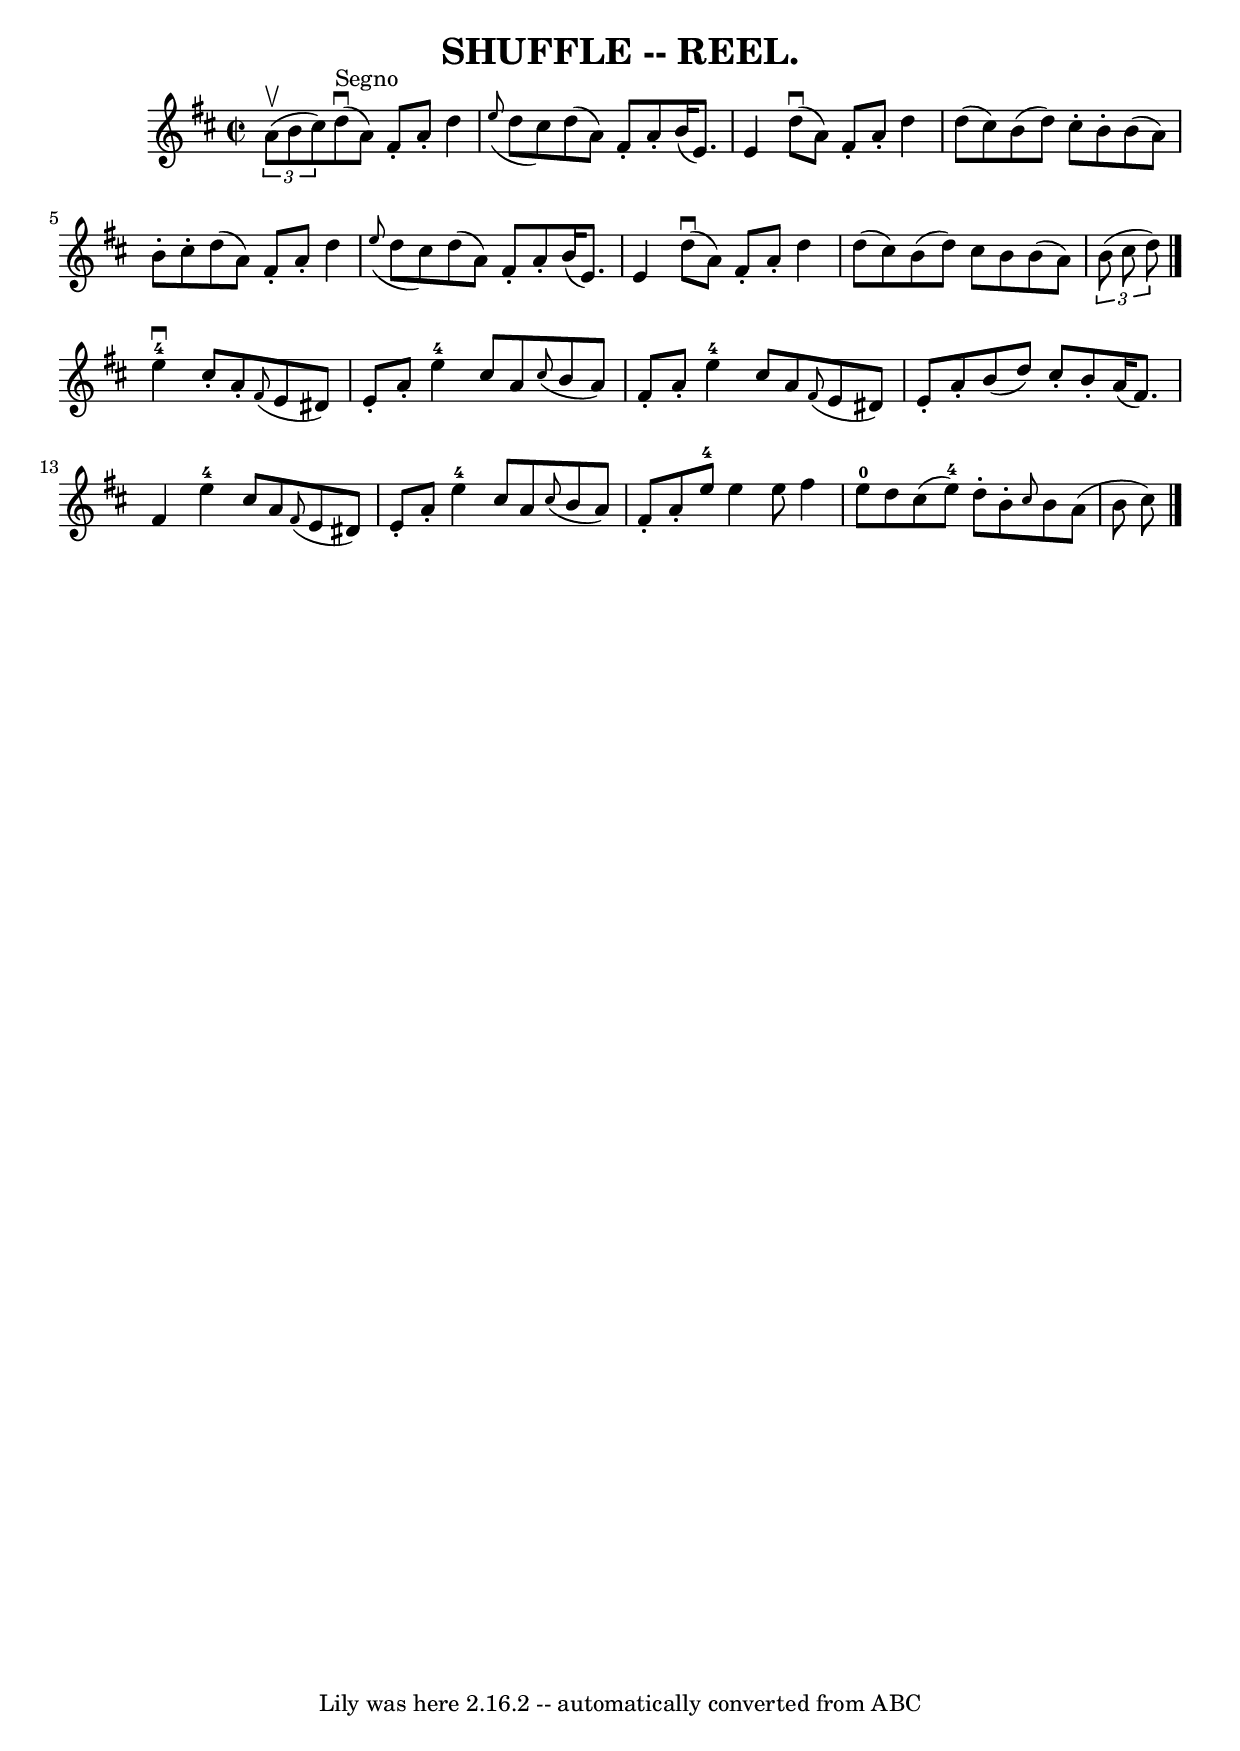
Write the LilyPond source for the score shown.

\version "2.16.2"
\include "Mammoth.ily"
\header {
  %% book = "Coles"
  crossRefNumber = "15"
  footnotes = ""
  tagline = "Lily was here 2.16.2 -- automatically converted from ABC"
  title = "SHUFFLE -- REEL."

}
voicedefault =  {


  \override Staff.TimeSignature #'style = #'C
  \time 2/2 
  \key d \major   \times 2/3 { a'8 (^\upbow b'8 cis''8) 
			     }   
  |
  d''8^"Segno"(^\downbow a'8) fis'8 -. a'8 -. d''4    
  \grace { e''8 (
	 } d''8 cis''8) |
  d''8 (a'8) fis'8 
  -. a'8 -. b'16 (e'8.) e'4  |
  d''8 (^\downbow a'8)   
  fis'8 -. a'8 -. d''4 d''8 (cis''8) |
  b'8 (d''8) 
  cis''8 -. b'8 -. b'8 (a'8) b'8 -. cis''8 -. |
  d''8 (
  a'8) fis'8 -. a'8 -. d''4    \grace { e''8 (
				      } d''8 cis''8  
  -) |
  d''8 (a'8) fis'8 -. a'8 -. b'16 (e'8.) e'4  
  |
  d''8 (^\downbow a'8) fis'8 -. a'8 -. d''4 d''8 (
  cis''8) |
  b'8 (d''8) cis''8 b'8 b'8 (a'8)   
  \times 2/3 { b'8 (cis''8 d''8) 
	     } \bar "|." e''4-4^\downbow  
  cis''8 -. a'8 -.   \grace { fis'8 (
			    } e'8 dis'8) e'8 -. a'8 
  -. |
  e''4-4 cis''8 a'8    \grace { cis''8 (
			      } b'8 a'8  
  -) fis'8 -. a'8 -. |
  e''4-4 cis''8 a'8    \grace {    
    fis'8 (
  } e'8 dis'8) e'8 -. a'8 -. |
  b'8 (d''8)   
  cis''8 -. b'8 -. a'16 (fis'8.) fis'4  |
  e''4-4   
  cis''8 a'8    \grace { fis'8 (
		       } e'8 dis'8) e'8 -. a'8 -. 
  |
  e''4-4 cis''8 a'8    \grace { cis''8 (
			      } b'8 a'8) 
  fis'8 -. a'8 -. |
  e''8-4 e''4 e''8 fis''4 e''8 
  -0 d''8  |
  cis''8 (e''8-4) d''8 -. b'8 -. \grace {   
    cis''8  
  } b'8 a'8 (b'8 cis''8)     \bar "|."   

}

\score{
  <<

    \context Staff="default"
    {
      \voicedefault 
      
    }

  >>
  \layout {
    
  }
  \midi {
  }

}
